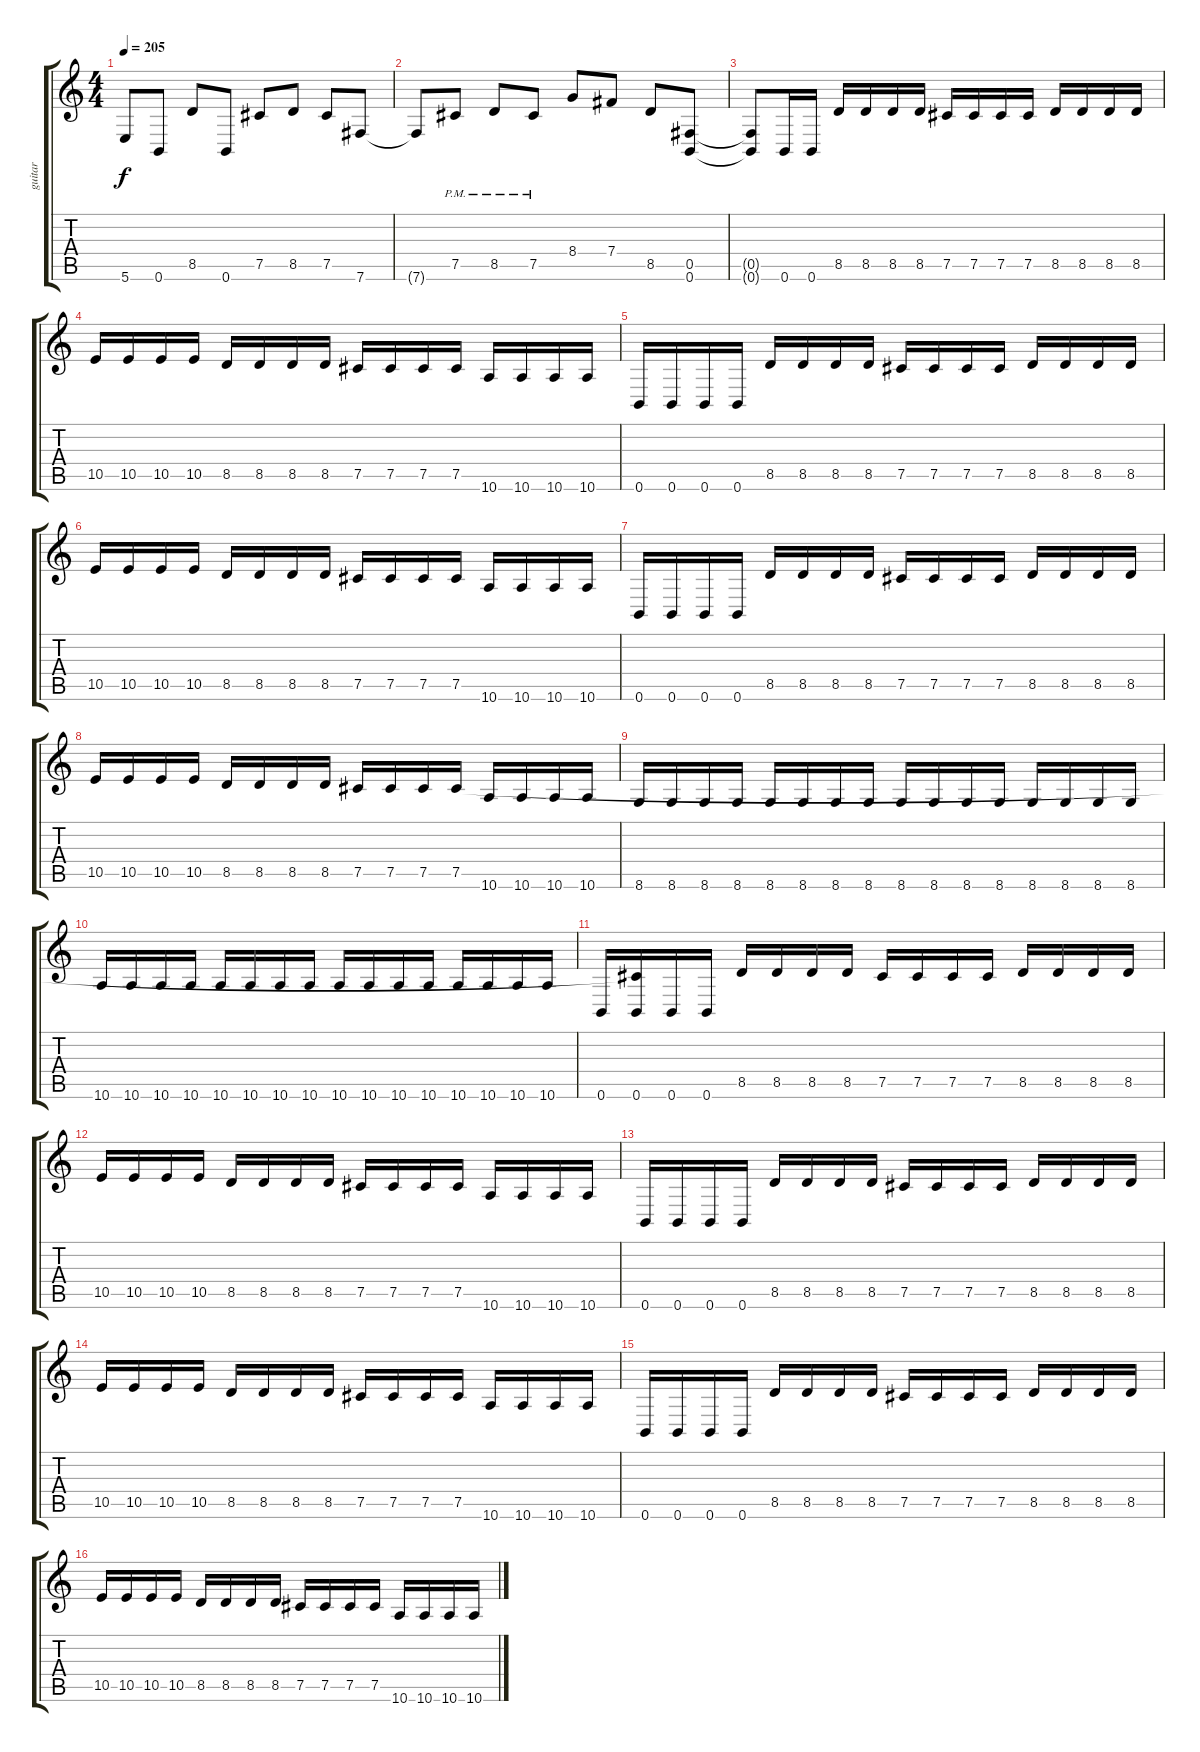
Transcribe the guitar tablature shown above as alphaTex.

\track ("guitar" "guitar") {instrument distortionguitar}
\staff {score tabs}
\tuning (Db4 Ab3 E3 B2 Gb2 B1) {hide}
\ts (4 4)
\tempo 205
\clef g2
\ks c
5.6{t}.8{dy f} 0.6.8 8.5.8 0.6.8 7.5.8 8.5.8 7.5.8 7.6.8 |
7.6{t}.8 7.5{pm}.8 8.5{pm}.8 7.5{pm}.8 8.4.8 7.4.8 8.5.8 (0.5 0.6).8 |
(0.5{t} 0.6{t}).8 0.6.16 0.6.16 8.5.16 8.5.16 8.5.16 8.5.16 7.5.16 7.5.16 7.5.16 7.5.16 8.5.16 8.5.16 8.5.16 8.5.16 |
10.5.16 10.5.16 10.5.16 10.5.16 8.5.16 8.5.16 8.5.16 8.5.16 7.5.16 7.5.16 7.5.16 7.5.16 10.6.16 10.6.16 10.6.16 10.6.16 |
0.6.16 0.6.16 0.6.16 0.6.16 8.5.16 8.5.16 8.5.16 8.5.16 7.5.16 7.5.16 7.5.16 7.5.16 8.5.16 8.5.16 8.5.16 8.5.16 |
10.5.16 10.5.16 10.5.16 10.5.16 8.5.16 8.5.16 8.5.16 8.5.16 7.5.16 7.5.16 7.5.16 7.5.16 10.6.16 10.6.16 10.6.16 10.6.16 |
0.6.16 0.6.16 0.6.16 0.6.16 8.5.16 8.5.16 8.5.16 8.5.16 7.5.16 7.5.16 7.5.16 7.5.16 8.5.16 8.5.16 8.5.16 8.5.16 |
10.5.16 10.5.16 10.5.16 10.5.16 8.5.16 8.5.16 8.5.16 8.5.16 7.5.16 7.5.16 7.5.16 7.5.16 10.6.16 10.6.16 10.6.16 10.6.16 |
8.6.16 8.6.16 8.6.16 8.6.16 8.6.16 8.6.16 8.6.16 8.6.16 8.6.16 8.6.16 8.6.16 8.6.16 8.6.16 8.6.16 8.6.16 8.6.16 |
10.6.16 10.6.16 10.6.16 10.6.16 10.6.16 10.6.16 10.6.16 10.6.16 10.6.16 10.6.16 10.6.16 10.6.16 10.6.16 10.6.16 10.6.16 10.6.16 |
0.6.16 (7.5{t} 0.6).16 0.6.16 0.6.16 8.5.16 8.5.16 8.5.16 8.5.16 7.5.16 7.5.16 7.5.16 7.5.16 8.5.16 8.5.16 8.5.16 8.5.16 |
10.5.16 10.5.16 10.5.16 10.5.16 8.5.16 8.5.16 8.5.16 8.5.16 7.5.16 7.5.16 7.5.16 7.5.16 10.6.16 10.6.16 10.6.16 10.6.16 |
0.6.16 0.6.16 0.6.16 0.6.16 8.5.16 8.5.16 8.5.16 8.5.16 7.5.16 7.5.16 7.5.16 7.5.16 8.5.16 8.5.16 8.5.16 8.5.16 |
10.5.16 10.5.16 10.5.16 10.5.16 8.5.16 8.5.16 8.5.16 8.5.16 7.5.16 7.5.16 7.5.16 7.5.16 10.6.16 10.6.16 10.6.16 10.6.16 |
0.6.16 0.6.16 0.6.16 0.6.16 8.5.16 8.5.16 8.5.16 8.5.16 7.5.16 7.5.16 7.5.16 7.5.16 8.5.16 8.5.16 8.5.16 8.5.16 |
10.5.16 10.5.16 10.5.16 10.5.16 8.5.16 8.5.16 8.5.16 8.5.16 7.5.16 7.5.16 7.5.16 7.5.16 10.6.16 10.6.16 10.6.16 10.6.16
